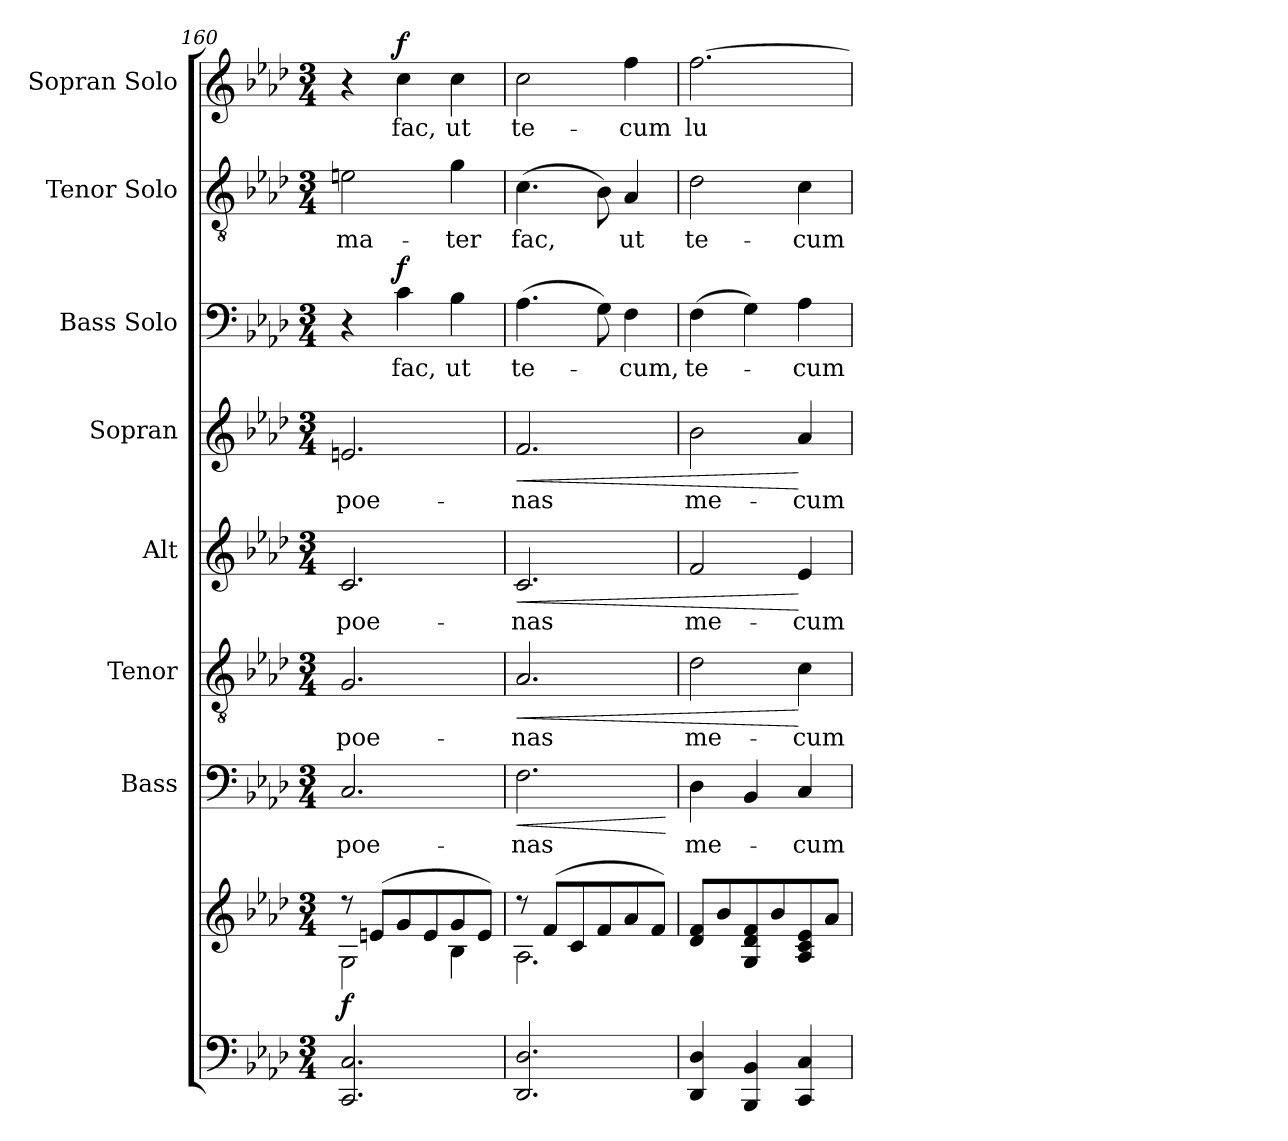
**kern	**kern	**dynam	**kern	**text	**dynam	**kern	**text	**dynam	**kern	**text	**dynam	**kern	**text	**dynam	**kern	**text	**dynam	**kern	**text	**kern	**text	**dynam
*part8	*part8	*part8	*part7	*part7	*part7	*part6	*part6	*part6	*part5	*part5	*part5	*part4	*part4	*part4	*part3	*part3	*part3	*part2	*part2	*part1	*part1	*part1
*staff9	*staff8	*staff8/9	*staff7	*staff7	*staff7	*staff6	*staff6	*staff6	*staff5	*staff5	*staff5	*staff4	*staff4	*staff4	*staff3	*staff3	*staff3	*staff2	*staff2	*staff1	*staff1	*staff1
*	*	*	*I"Bass	*	*	*I"Tenor	*	*	*I"Alt	*	*	*I"Sopran	*	*	*I"Bass Solo	*	*	*I"Tenor Solo	*	*I"Sopran Solo	*	*
*	*	*	*I'B.	*	*	*I'T.	*	*	*I'A.	*	*	*I'S.	*	*	*I'B. Solo	*	*	*I'T. Solo	*	*I'S. Solo	*	*
*clefF4	*clefG2	*	*clefF4	*	*	*clefGv2	*	*	*clefG2	*	*	*clefG2	*	*	*clefF4	*	*	*clefGv2	*	*clefG2	*	*
*k[b-e-a-d-]	*k[b-e-a-d-]	*	*k[b-e-a-d-]	*	*	*k[b-e-a-d-]	*	*	*k[b-e-a-d-]	*	*	*k[b-e-a-d-]	*	*	*k[b-e-a-d-]	*	*	*k[b-e-a-d-]	*	*k[b-e-a-d-]	*	*
*A-:	*A-:	*	*A-:	*	*	*A-:	*	*	*A-:	*	*	*A-:	*	*	*A-:	*	*	*A-:	*	*A-:	*	*
*M3/4	*M3/4	*	*M3/4	*	*	*M3/4	*	*	*M3/4	*	*	*M3/4	*	*	*M3/4	*	*	*M3/4	*	*M3/4	*	*
=160	=160	=160	=160	=160	=160	=160	=160	=160	=160	=160	=160	=160	=160	=160	=160	=160	=160	=160	=160	=160	=160	=160
*	*^	*	*	*	*	*	*	*	*	*	*	*	*	*	*	*	*	*	*	*	*	*
!	!	!	!LO:DY:b	!	!LO:LY:b	!	!	!LO:LY:b	!	!	!LO:LY:b	!	!	!LO:LY:b	!	!	!	!	!	!LO:LY:b	!	!	!
2.CC/ 2.C/	8r	2G\	f	2.C/	poe-	.	2.G/	poe-	.	2.c/	poe-	.	2.en/	poe-	.	4r	.	.	2en\	ma-	4r	.	.
.	(>8en/L	.	.	.	.	.	.	.	.	.	.	.	.	.	.	.	.	.	.	.	.	.	.
!	!	!	!	!	!	!	!	!	!	!	!	!	!	!	!	!	!LO:LY:b	!LO:DY:a	!	!	!	!LO:LY:b	!LO:DY:a
.	8g/	.	.	.	.	.	.	.	.	.	.	.	.	.	.	4c\	fac,	f	.	.	4cc\	fac,	f
.	8e/	.	.	.	.	.	.	.	.	.	.	.	.	.	.	.	.	.	.	.	.	.	.
!	!	!	!	!	!	!	!	!	!	!	!	!	!	!	!	!	!LO:LY:b	!	!	!LO:LY:b	!	!LO:LY:b	!
.	8g/	4B-\	.	.	.	.	.	.	.	.	.	.	.	.	.	4B-\	ut	.	4g\	-ter	4cc\	ut	.
.	8e/J)	.	.	.	.	.	.	.	.	.	.	.	.	.	.	.	.	.	.	.	.	.	.
=161	=161	=161	=161	=161	=161	=161	=161	=161	=161	=161	=161	=161	=161	=161	=161	=161	=161	=161	=161	=161	=161	=161	=161
!	!	!	!	!	!LO:LY:b	!LO:HP:b	!	!LO:LY:b	!LO:HP:b	!	!LO:LY:b	!LO:HP:b	!	!LO:LY:b	!LO:HP:b	!	!LO:LY:b	!	!	!LO:LY:b	!	!LO:LY:b	!
2.DD-/ 2.D-/	8r	2.A-\	.	2.F\	-nas	<	2.A-/	-nas	<	2.c/	-nas	<	2.f/	-nas	<	(>4.A-\	te-	.	(>4.c\	fac,	2cc\	te-	.
.	(>8f/L	.	.	.	.	.	.	.	.	.	.	.	.	.	.	.	.	.	.	.	.	.	.
.	8c/	.	.	.	.	.	.	.	.	.	.	.	.	.	.	.	.	.	.	.	.	.	.
.	8f/	.	.	.	.	.	.	.	.	.	.	.	.	.	.	8G\)	.	.	8B-\)	.	.	.	.
!	!	!	!	!	!	!	!	!	!	!	!	!	!	!	!	!	!LO:LY:b	!	!	!LO:LY:b	!	!LO:LY:b	!
.	8a-/	.	.	.	.	.	.	.	.	.	.	.	.	.	.	4F\	-cum,	.	4A-/	ut	4ff\	-cum	.
.	8f/J)	.	.	.	.	.	.	.	.	.	.	.	.	.	.	.	.	.	.	.	.	.	.
*	*v	*v	*	*	*	*	*	*	*	*	*	*	*	*	*	*	*	*	*	*	*	*	*
.	.	.	.	.	[	.	.	.	.	.	.	.	.	.	.	.	.	.	.	.	.	.
=162	=162	=162	=162	=162	=162	=162	=162	=162	=162	=162	=162	=162	=162	=162	=162	=162	=162	=162	=162	=162	=162	=162
!	!	!	!	!LO:LY:b	!	!	!LO:LY:b	!	!	!LO:LY:b	!	!	!LO:LY:b	!	!	!LO:LY:b	!	!	!LO:LY:b	!	!LO:LY:b	!
4DD-/ 4D-/	8d-/ 8f/L	.	4D-\	me-	.	2d-\	me-	.	2f/	me-	.	2b-\	me-	.	(>4F\	te-	.	2d-\	te-	[2.ff\	lu-	.
.	8b-/	.	.	.	.	.	.	.	.	.	.	.	.	.	.	.	.	.	.	.	.	.
4BBB-/ 4BB-/	8G/ 8d-/ 8f/	.	4BB-/	.	.	.	.	.	.	.	.	.	.	.	4G\)	.	.	.	.	.	.	.
.	8b-/	.	.	.	.	.	.	.	.	.	.	.	.	.	.	.	.	.	.	.	.	.
!	!	!	!	!LO:LY:b	!	!	!LO:LY:b	!	!	!LO:LY:b	!	!	!LO:LY:b	!	!	!LO:LY:b	!	!	!LO:LY:b	!	!	!
4CC/ 4C/	8A-/ 8c/ 8e-/	.	4C/	-cum	.	4c\	-cum	[	4e-/	-cum	[	4a-/	-cum	[	4A-\	-cum	.	4c\	-cum	.	.	.
.	8a-/J	.	.	.	.	.	.	.	.	.	.	.	.	.	.	.	.	.	.	.	.	.
=	=	=	=	=	=	=	=	=	=	=	=	=	=	=	=	=	=	=	=	=	=	=
*-	*-	*-	*-	*-	*-	*-	*-	*-	*-	*-	*-	*-	*-	*-	*-	*-	*-	*-	*-	*-	*-	*-
